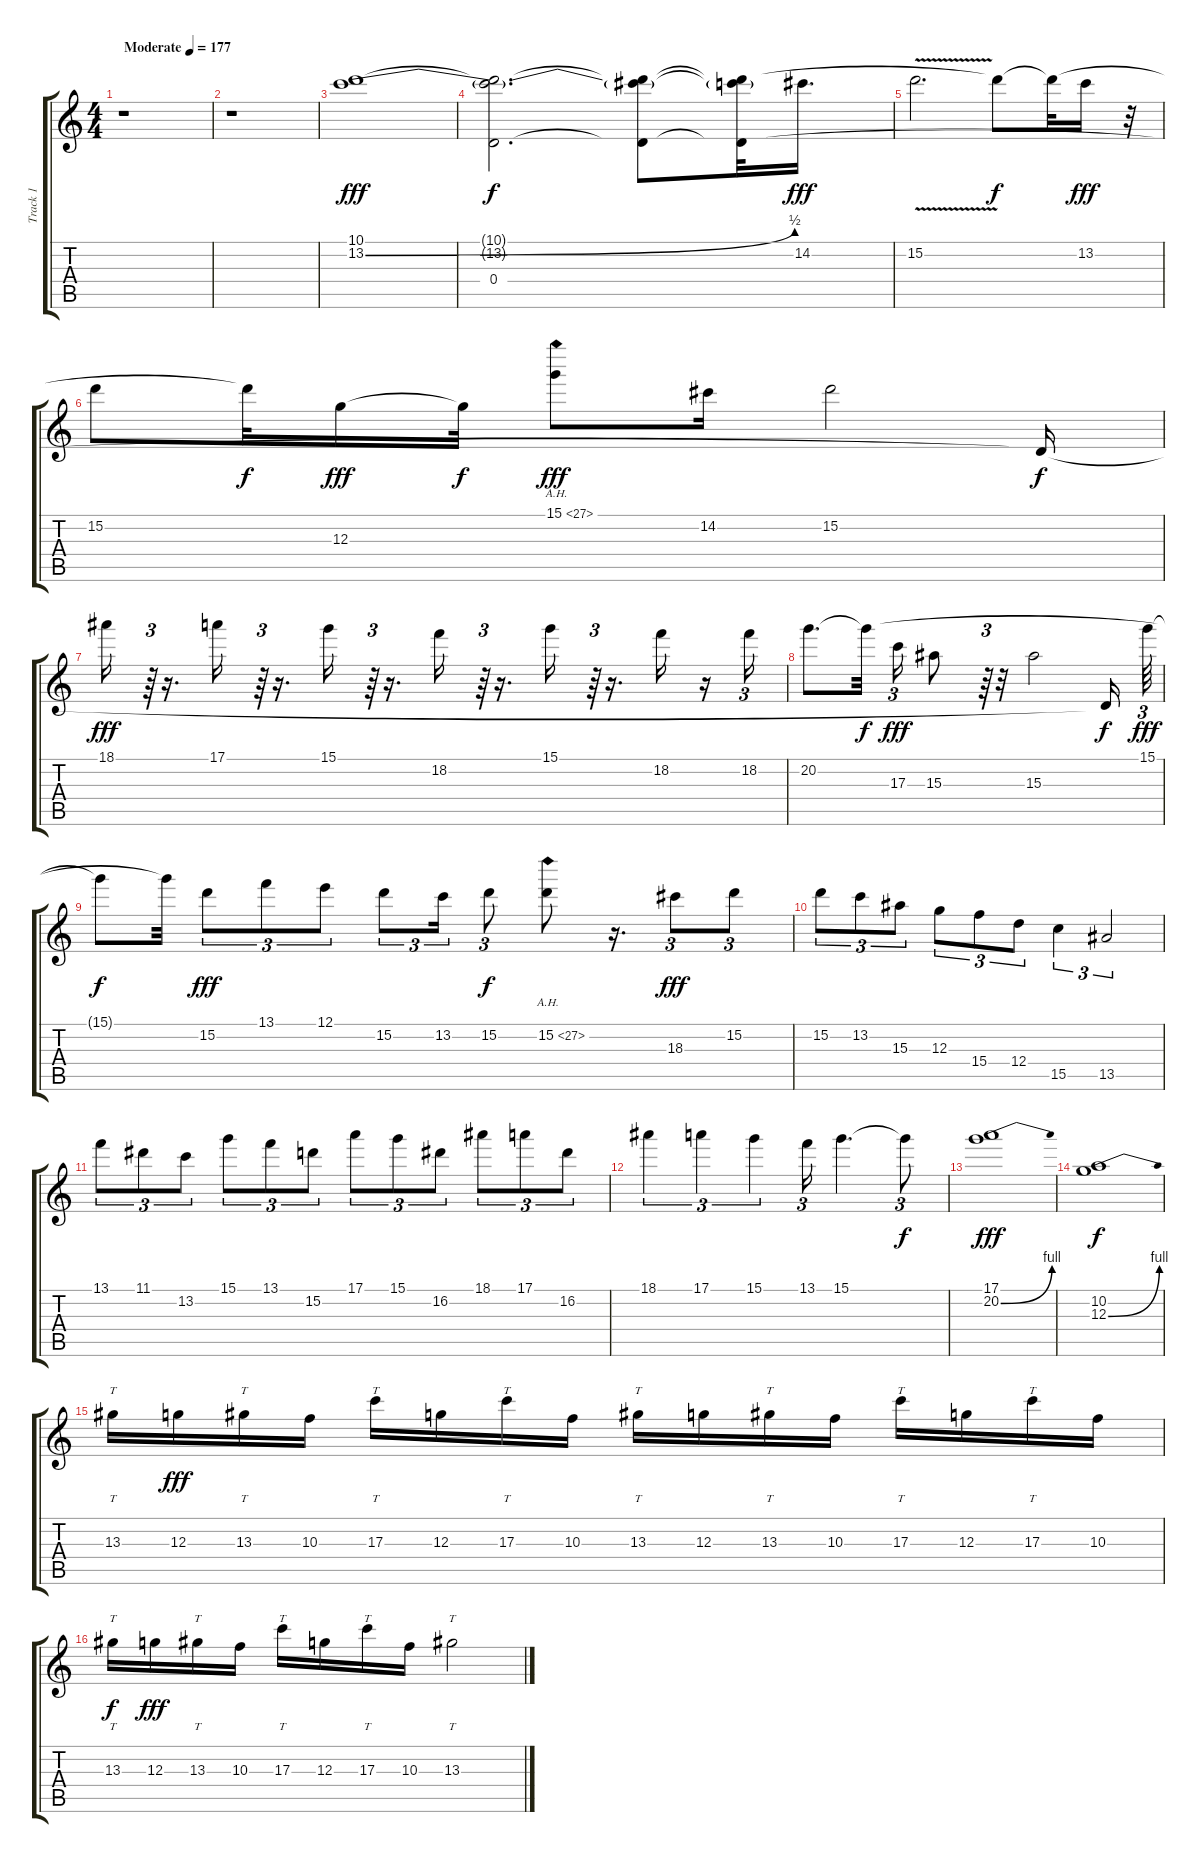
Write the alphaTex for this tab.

\track ("Track 1" "Track 1") {instrument distortionguitar}
\staff {score tabs}
\tuning (E4 B3 G3 D3 A2 E2) {hide}
\ts (4 4)
\tempo (177 "Moderate")
\clef g2
\ks c
r.1{dy fff instrument distortionguitar} |
r.1 |
(10.1 13.2{be (bend 0 0 60 2)}).1 |
(10.1{t} 13.2{t} 0.4).2{d dy f} (10.1{t} 13.2{t} 0.4{t}).8 (10.1{t} 13.2{t} 0.4{t}).32 14.2.16{d dy fff} |
15.2{v}.2{d} 10.1{t}.8{dy f} 10.1{t}.32 13.2.16{dy fff} r.32 |
15.2.8 10.1{t}.32{dy f} 12.3.16{dy fff} 12.3{t}.32{dy f} 15.1{ah 12}.8{dy fff} 14.2.16 15.2.2 0.4{t}.16{dy f} |
18.1.16{dy fff} r.64{tu (3 2)} r.16{d} 17.1.16 r.64{tu (3 2)} r.16{d} 15.1.16 r.64{tu (3 2)} r.16{d} 18.2.16 r.64{tu (3 2)} r.16{d} 15.1.16 r.64{tu (3 2)} r.16{d} 18.2.16 r.16 18.2.16{tu (3 2)} |
20.2.8{d} 20.2{t}.32{dy f beam splitsecondary} 17.3.16{tu (3 2) dy fff} 15.3.8 r.64{tu (3 2)} r.32 15.3.2 0.4{t}.16{dy f} 15.1.64{tu (3 2) dy fff} |
15.1{t}.8{dy f} 20.2{t}.32 15.2.8{tu (3 2) dy fff} 13.1.8{tu (3 2)} 12.1.8{tu (3 2)} 15.2.8{tu (3 2)} 13.2.16{tu (3 2)} 15.2.8{tu (3 2) dy f} 15.2{ah 12}.8 r.16{d} 18.3.8{tu (3 2) dy fff} 15.2.8{tu (3 2)} |
15.2.8{tu (3 2)} 13.2.8{tu (3 2)} 15.3.8{tu (3 2)} 12.3.8{tu (3 2)} 15.4.8{tu (3 2)} 12.4.8{tu (3 2)} 15.5.4{tu (3 2)} 13.5.2{tu (3 2)} |
13.1.8{tu (3 2)} 11.1.8{tu (3 2)} 13.2.8{tu (3 2)} 15.1.8{tu (3 2)} 13.1.8{tu (3 2)} 15.2.8{tu (3 2)} 17.1.8{tu (3 2)} 15.1.8{tu (3 2)} 16.2.8{tu (3 2)} 18.1.8{tu (3 2)} 17.1.8{tu (3 2)} 16.2.8{tu (3 2)} |
18.1.4{tu (3 2)} 17.1.4{tu (3 2)} 15.1.4{tu (3 2)} 13.1.16{tu (3 2)} 15.1.4{d} 15.1{t}.8{tu (3 2) dy f} |
(17.1 20.2{be (bend 0 0 60 4)}).1{dy fff} |
(10.2 12.3{be (bend 0 0 60 4)}).1{dy f} |
13.3.16{tt} 12.3.16{dy fff} 13.3.16{tt} 10.3.16 17.3.16{tt} 12.3.16 17.3.16{tt} 10.3.16 13.3.16{tt} 12.3.16 13.3.16{tt} 10.3.16 17.3.16{tt} 12.3.16 17.3.16{tt} 10.3.16 |
13.3.16{tt dy f} 12.3.16{dy fff} 13.3.16{tt} 10.3.16 17.3.16{tt} 12.3.16 17.3.16{tt} 10.3.16 13.3.2{tt}
